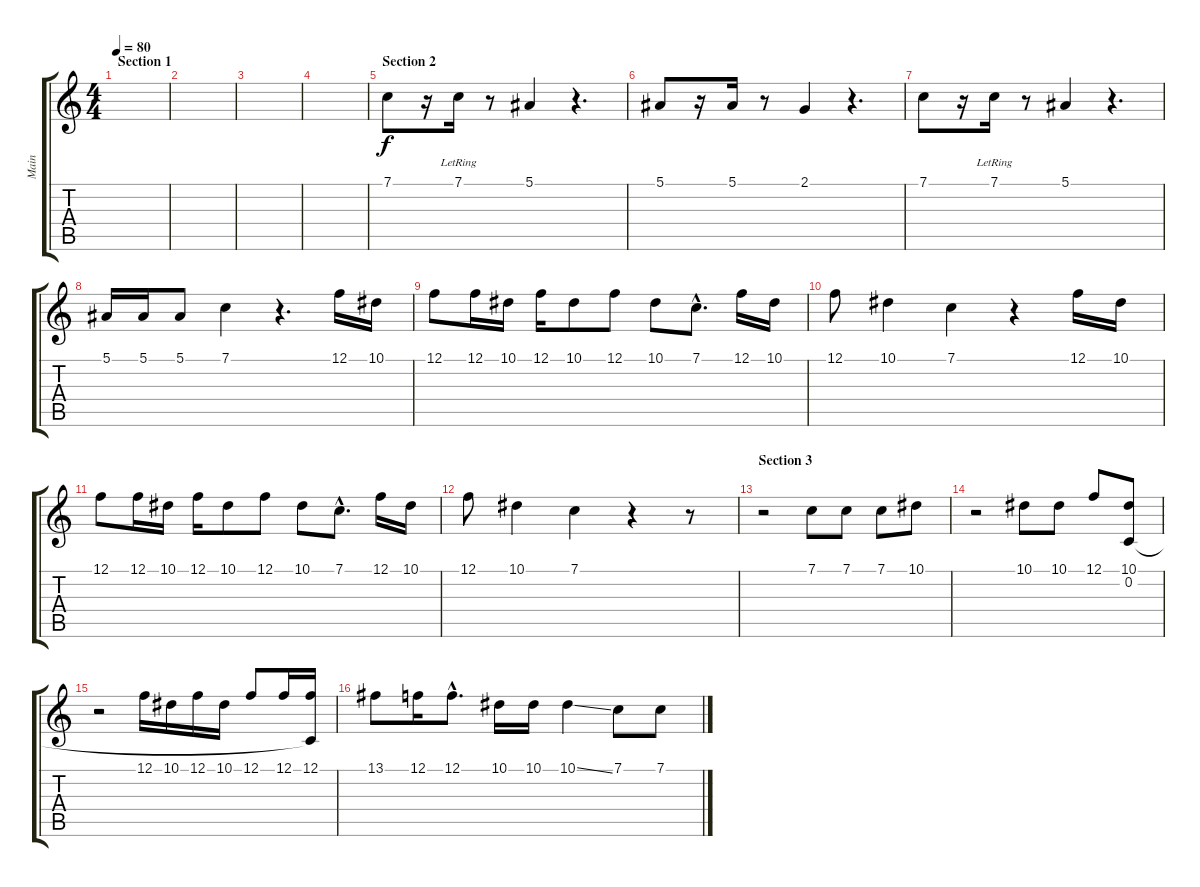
\track ("Main" "Main") {instrument vibraphone}
\staff {score tabs}
\tuning (F4 C4 Ab3 Eb3 Bb2 F2) {hide}
\ts (4 4)
\section ("" "Section 1")
\tempo 80
\clef g2
\ks c
|
|
|
|
\section ("" "Section 2")
7.1.8 r.16 7.1{lr}.16 r.8 5.1.4 r.4{d} |
5.1.8 r.16 5.1.16 r.8 2.1.4 r.4{d} |
7.1.8 r.16 7.1{lr}.16 r.8 5.1.4 r.4{d} |
5.1.16 5.1.16 5.1.8 7.1.4 r.4{d} 12.1.16 10.1.16 |
12.1.8 12.1.16 10.1.16 12.1.16 10.1.8 12.1.8 10.1.8 7.1{hac}.8{d} 12.1.16 10.1.16 |
12.1.8 10.1.4 7.1.4 r.4 12.1.16 10.1.16 |
12.1.8 12.1.16 10.1.16 12.1.16 10.1.8 12.1.8 10.1.8 7.1{hac}.8{d} 12.1.16 10.1.16 |
12.1.8 10.1.4 7.1.4 r.4 r.8 |
\section ("" "Section 3")
r.2 7.1.8{dy f} 7.1.8 7.1.8 10.1.8 |
r.2 10.1.8 10.1.8 12.1.8 (10.1 0.2).8 |
r.2 12.1.16 10.1.16 12.1.16 10.1.16 12.1.8 12.1.16 (12.1 0.2{t}).16 |
13.1.8 12.1.16 12.1{hac}.8{d} 10.1.16 10.1.16 10.1{ss}.4 7.1.8 7.1.8
